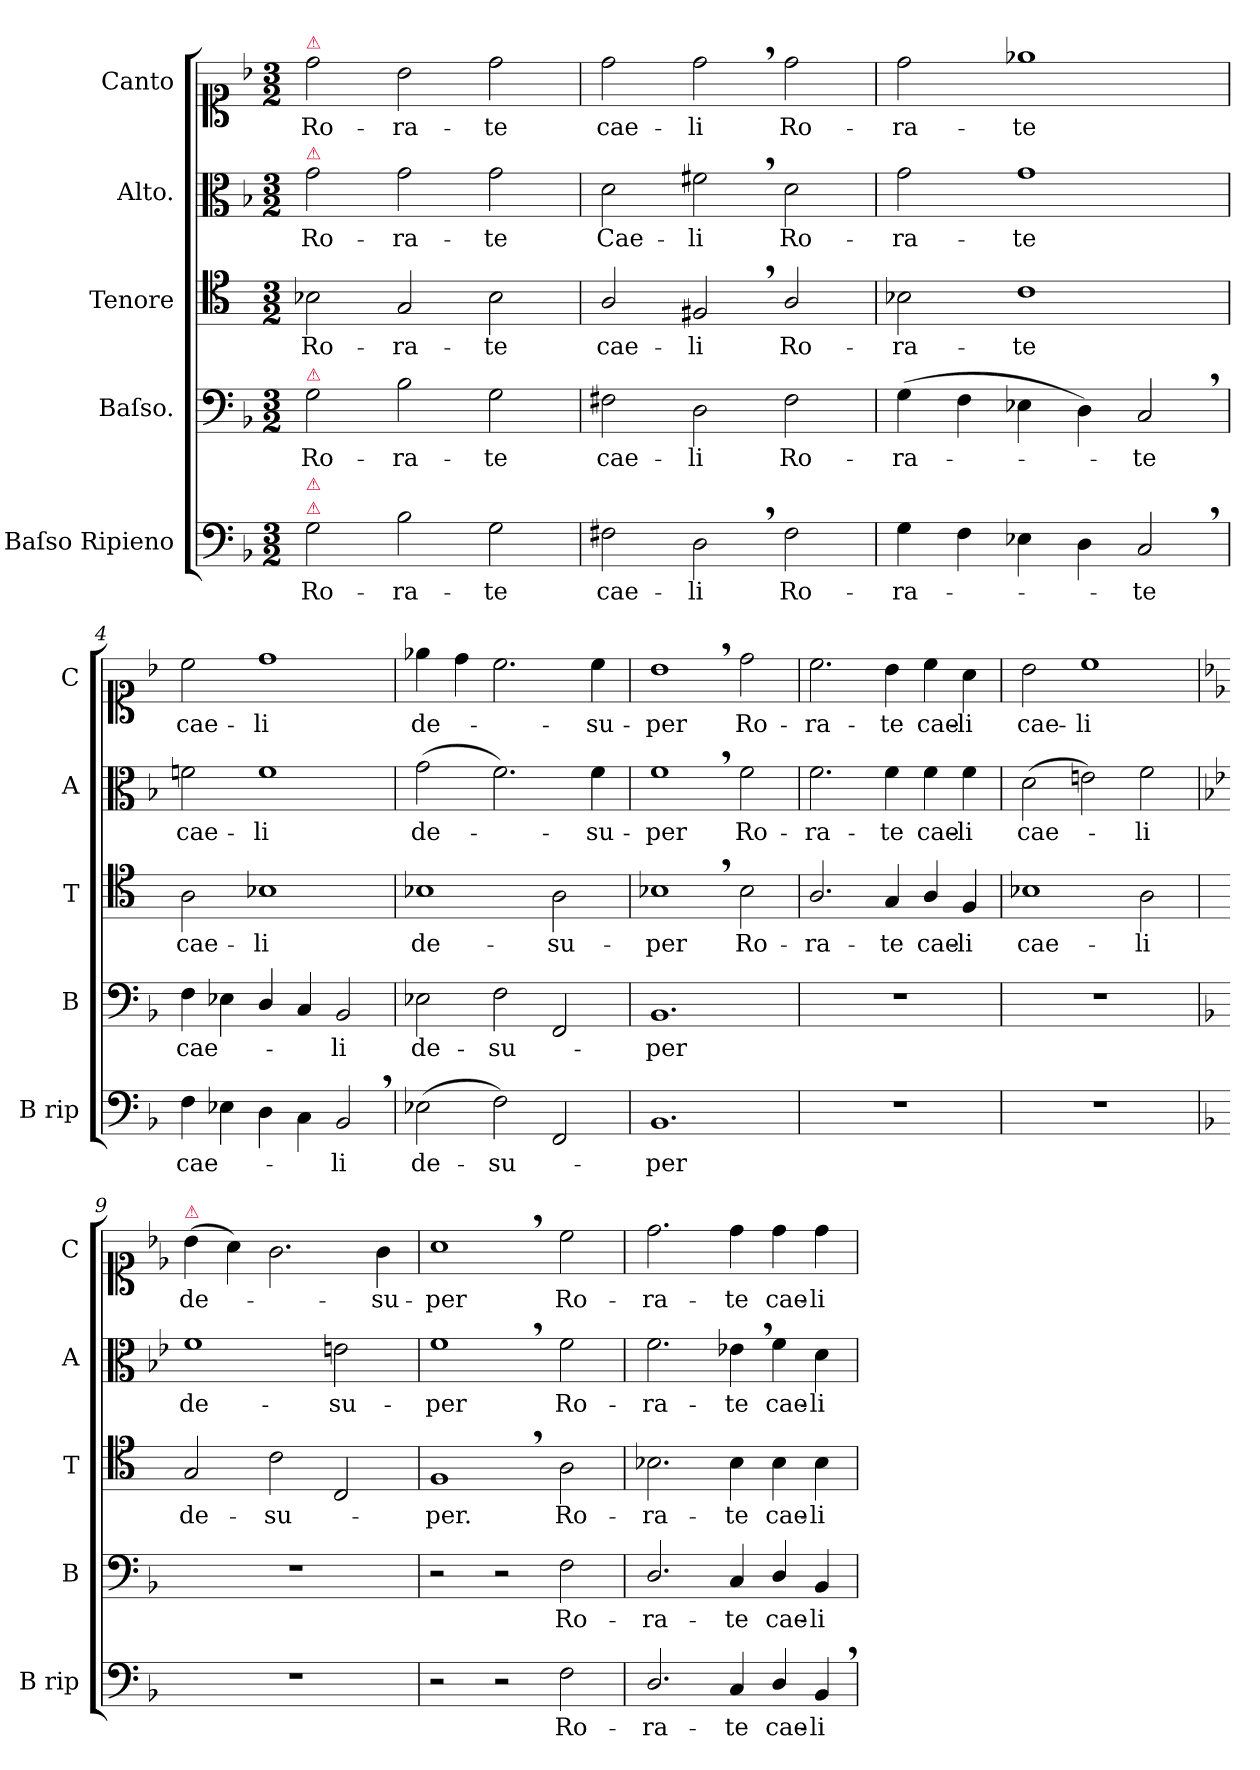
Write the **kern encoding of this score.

**kern	**text	**kern	**text	**kern	**text	**dynam	**kern	**text	**dynam	**kern	**text
*part5	*part5	*part4	*part4	*part3	*part3	*part3	*part2	*part2	*part2	*part1	*part1
*staff5	*staff5	*staff4	*staff4	*staff3	*staff3	*staff3	*staff2	*staff2	*staff2	*staff1	*staff1
*I"Baſso Ripieno	*	*I"Baſso.	*	*I"Tenore	*	*	*I"Alto.	*	*	*I"Canto	*
*I'B rip	*	*I'B	*	*I'T	*	*	*I'A	*	*	*I'C	*
*clefF4	*	*clefF4	*	*clefC4	*	*	*clefC3	*	*	*clefC1	*
*k[b-]	*	*k[b-]	*	*	*	*	*k[b-]	*	*	*k[b-]	*
*M3/2	*	*M3/2	*	*M3/2	*	*	*M3/2	*	*	*M3/2	*
=1	=1	=1	=1	=1	=1	=1	=1	=1	=1	=1	=1
!	!	!	!	!	!	!	!	!	!	!LO:TX:a:color=crimson:t=⚠	!
!	!	!	!	!	!	!	!LO:TX:a:color=crimson:t=⚠	!	!	!	!
!	!	!LO:TX:a:color=crimson:t=⚠	!	!	!	!	!	!	!	!	!
!LO:TX:a:color=crimson:t=⚠	!	!	!	!	!	!	!	!	!	!	!
!LO:TX:a:color=crimson:t=⚠	!	!	!	!	!	!	!	!	!	!	!
2G\	Ro-	2G\	Ro-	2B-\	Ro-	.	2g\	Ro-	.	2dd\	Ro-
2B-\	-ra-	2B-\	-ra-	2G/	-ra-	.	2g\	-ra-	.	2b-\	-ra-
2G\	-te	2G\	-te	2B-\	-te	.	2g\	-te	.	2dd\	-te
=2	=2	=2	=2	=2	=2	=2	=2	=2	=2	=2	=2
2F#X\	cae-	2F#X\	cae-	2A/	cae-	.	2d\	Cae-	.	2dd\	cae-
2D,<\	-li	2D\	-li	2F#X,</	-li	.	2f#X,<\	-li	.	2dd,<\	-li
2F#\	Ro-	2F#\	Ro-	2A/	Ro-	.	2d\	Ro-	.	2dd\	Ro-
=3	=3	=3	=3	=3	=3	=3	=3	=3	=3	=3	=3
4G\	-ra-	(4G\	-ra-	2B-\	-ra-	.	2g\	-ra-	.	2dd\	-ra-
4F\	.	4F\	.	.	.	.	.	.	.	.	.
4E-X\	.	4E-X\	.	1c	-te	.	1g	-te	.	1ee-X	-te
4D\	.	4D\)	.	.	.	.	.	.	.	.	.
2C,</	-te	2C,</	-te	.	.	.	.	.	.	.	.
=4	=4	=4	=4	=4	=4	=4	=4	=4	=4	=4	=4
4F\	cae-	4F\	cae-	2A\	cae-	.	2fn\	cae-	.	2cc\	cae-
4E-X\	.	4E-X\	.	.	.	.	.	.	.	.	.
4D\	.	4D/	.	1B-	-li	.	1f	-li	.	1dd	-li
4C\	.	4C/	.	.	.	.	.	.	.	.	.
2BB-,</	-li	2BB-/	-li	.	.	.	.	.	.	.	.
=5	=5	=5	=5	=5	=5	=5	=5	=5	=5	=5	=5
(2E-X\	de-	2E-X\	de-	1B-	de-	.	(2g\	de-	.	4ee-X\	de-
.	.	.	.	.	.	.	.	.	.	4dd\	.
2F\)	-su-	2F\	-su-	.	.	.	2.f\)	.	.	2.cc\	.
2FF/	.	2FF/	.	2A\	-su-	.	.	.	.	.	.
.	.	.	.	.	.	.	4f\	-su-	.	4cc\	-su-
=6	=6	=6	=6	=6	=6	=6	=6	=6	=6	=6	=6
1.BB-	-per	1.BB-	-per	1B-,<	-per	.	1f,<	-per	.	1b-,<	-per
!	!	!	!	!	!	!LO:DY:a	!	!	!LO:DY:a	!	!
.	.	.	.	2B-\	Ro-	For.	2f\	Ro-	For	2dd\	Ro-
=7	=7	=7	=7	=7	=7	=7	=7	=7	=7	=7	=7
1.r	.	1.r	.	2.A/	-ra-	.	2.f\	-ra-	.	2.cc\	-ra-
.	.	.	.	4G/	-te	.	4f\	-te	.	4b-\	-te
.	.	.	.	4A/	cae-	.	4f\	cae-	.	4cc\	cae-
.	.	.	.	4F/	-li	.	4f\	-li	.	4a\	-li
=8	=8	=8	=8	=8	=8	=8	=8	=8	=8	=8	=8
1.r	.	1.r	.	1B-	cae-	.	(2d\	cae-	.	2b-\	cae-
.	.	.	.	.	.	.	2en\)	.	.	1cc	-li
.	.	.	.	2A\	-li	.	2f\	-li	.	.	.
=9	=9	=9	=9	=9	=9	=9	=9	=9	=9	=9	=9
*	*	*	*	*	*	*	*k[b-e-]	*	*	*k[b-e-]	*
!	!	!	!	!	!	!	!	!	!	!LO:TX:a:color=crimson:t=⚠	!
1.r	.	1.r	.	2G/	de-	.	1f	de-	.	(4b-\	de-
.	.	.	.	.	.	.	.	.	.	4a\)	.
.	.	.	.	2c\	-su-	.	.	.	.	2.g\	.
.	.	.	.	2C/	.	.	2en\	-su-	.	.	.
.	.	.	.	.	.	.	.	.	.	4g\	-su-
=10	=10	=10	=10	=10	=10	=10	=10	=10	=10	=10	=10
2r	.	2r	.	1F,<	-per.	.	1f,<	-per	.	1a,<	-per
2r	.	2r	.	.	.	.	.	.	.	.	.
2F\	Ro-	2F\	Ro-	2A\	Ro-	.	2f\	Ro-	.	2cc\	Ro-
=11	=11	=11	=11	=11	=11	=11	=11	=11	=11	=11	=11
2.D/	-ra-	2.D/	-ra-	2.B-\	-ra-	.	2.f\	-ra-	.	2.dd\	-ra-
4C/	-te	4C/	-te	4B-\	-te	.	4e-X,<\	-te	.	4dd\	-te
4D/	cae-	4D/	cae-	4B-\	cae-	.	4f\	cae-	.	4dd\	cae-
4BB-,</	-li	4BB-/	-li	4B-\	-li	.	4d\	-li	.	4dd\	-li
=	=	=	=	=	=	=	=	=	=	=	=
*-	*-	*-	*-	*-	*-	*-	*-	*-	*-	*-	*-
